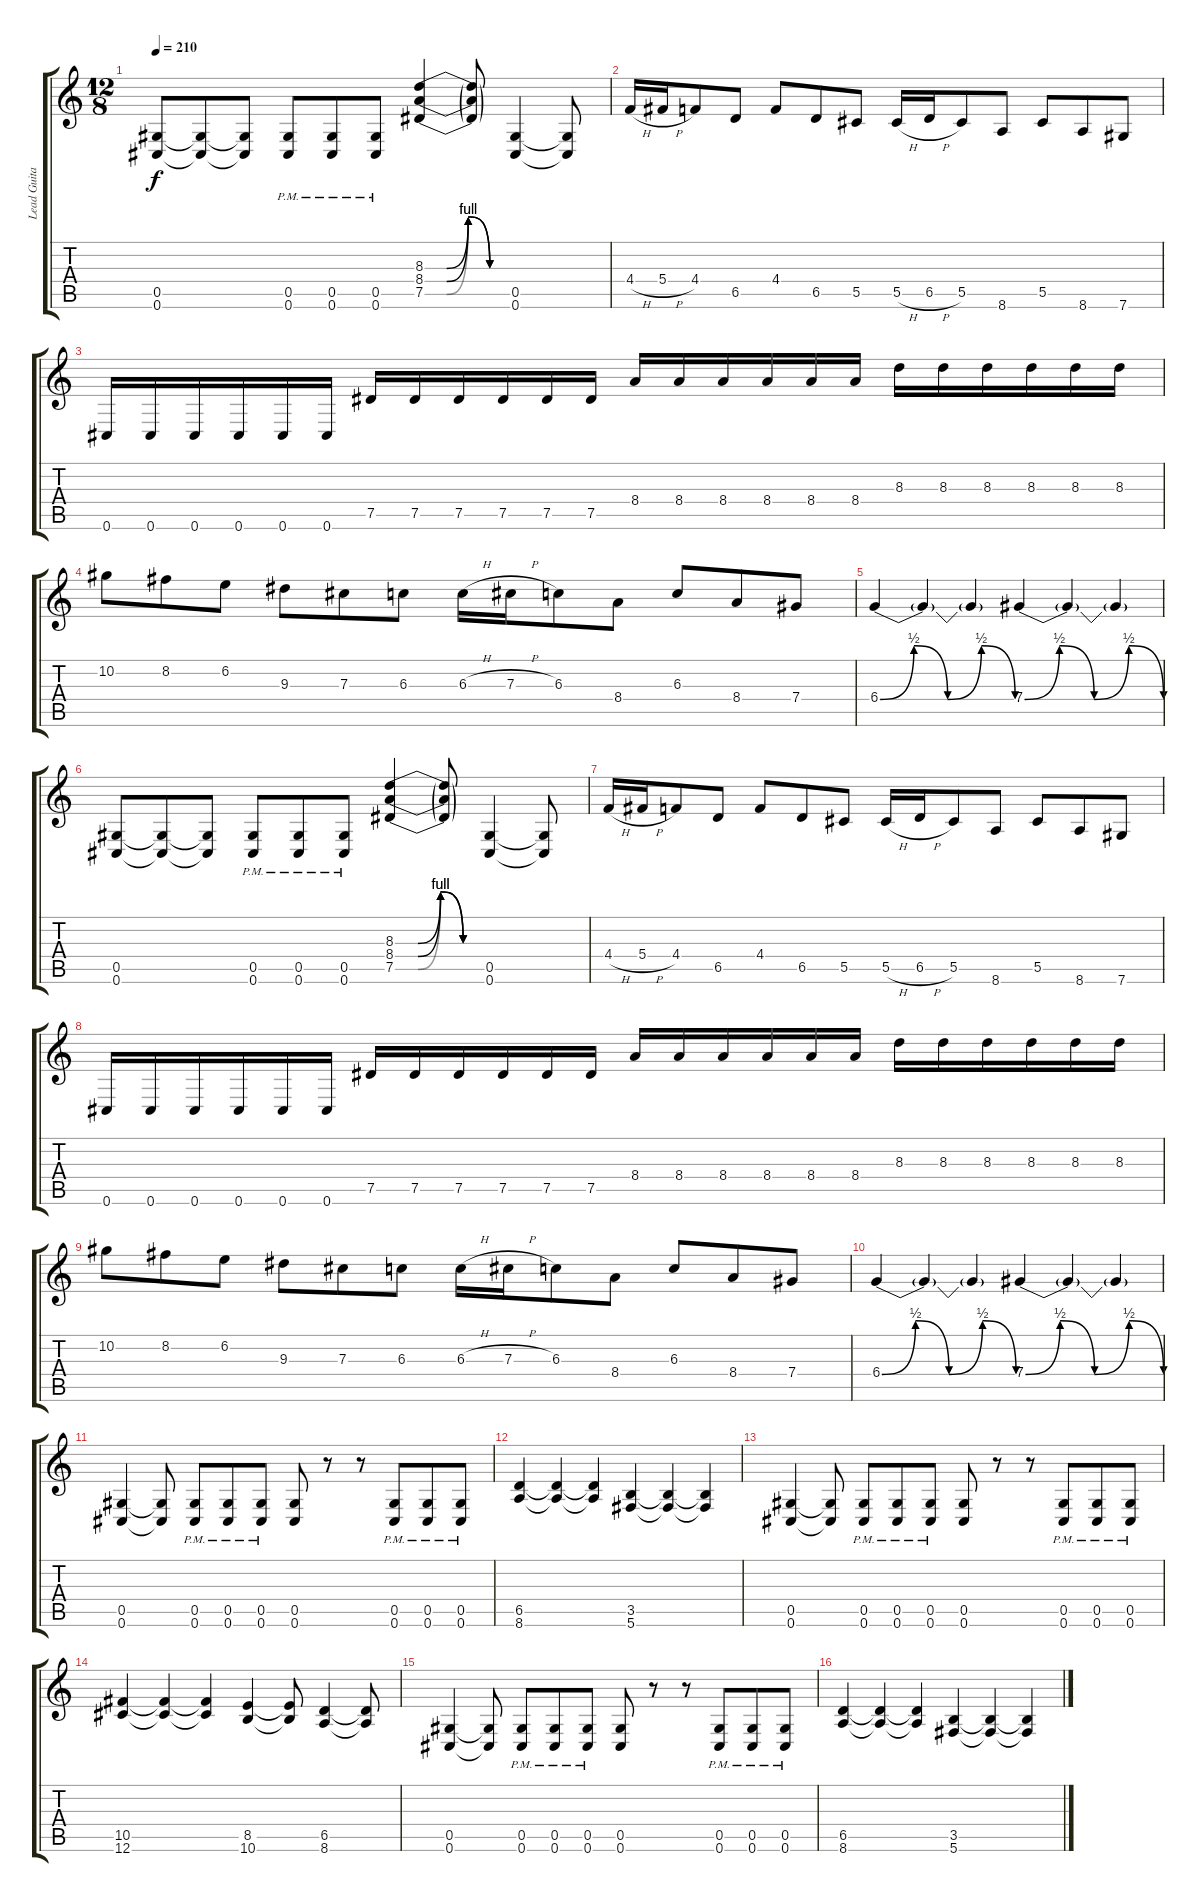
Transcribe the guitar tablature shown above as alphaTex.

\track ("Lead Guitar" "Lead Guita") {instrument distortionguitar bank 255}
\staff {score tabs}
\tuning (Eb4 Bb3 Gb3 Db3 Ab2 Db2) {hide}
\ts (12 8)
\tempo 210
\clef g2
\ks c
(0.5 0.6).8{dy f} (0.5{t} 0.6{t}).8 (0.5{t} 0.6{t}).8 (0.5{pm} 0.6{pm}).8 (0.5{pm} 0.6{pm}).8 (0.5{pm} 0.6{pm}).8 (8.3{be (custom 0 0 15 0 30 4 45 0 60 0)} 8.4{be (custom 0 0 15 0 30 4 45 0 60 0)} 7.5{be (custom 0 0 15 0 30 4 45 0 60 0)}).4 (8.3{t} 8.4{t} 7.5{t}).8 (0.5 0.6).4 (0.5{t} 0.6{t}).8 |
4.4{h}.16 5.4{h}.16 4.4.8 6.5.8 4.4.8 6.5.8 5.5.8 5.5{h}.16 6.5{h}.16 5.5.8 8.6.8 5.5.8 8.6.8 7.6.8 |
0.6.16 0.6.16 0.6.16 0.6.16 0.6.16 0.6.16 7.5.16 7.5.16 7.5.16 7.5.16 7.5.16 7.5.16 8.4.16 8.4.16 8.4.16 8.4.16 8.4.16 8.4.16 8.3.16 8.3.16 8.3.16 8.3.16 8.3.16 8.3.16 |
10.2.8 8.2.8 6.2.8 9.3.8 7.3.8 6.3.8 6.3{h}.16 7.3{h}.16 6.3.8 8.4.8 6.3.8 8.4.8 7.4.8 |
6.4{be (custom 0 0 15 2 30 0 45 2 60 0)}.4 6.4{t}.4 6.4{t}.4 7.4{be (custom 0 0 15 2 30 0 45 2 60 0)}.4 7.4{t}.4 7.4{t}.4 |
(0.5 0.6).8 (0.5{t} 0.6{t}).8 (0.5{t} 0.6{t}).8 (0.5{pm} 0.6{pm}).8 (0.5{pm} 0.6{pm}).8 (0.5{pm} 0.6{pm}).8 (8.3{be (custom 0 0 15 0 30 4 45 0 60 0)} 8.4{be (custom 0 0 15 0 30 4 45 0 60 0)} 7.5{be (custom 0 0 15 0 30 4 45 0 60 0)}).4 (8.3{t} 8.4{t} 7.5{t}).8 (0.5 0.6).4 (0.5{t} 0.6{t}).8 |
4.4{h}.16 5.4{h}.16 4.4.8 6.5.8 4.4.8 6.5.8 5.5.8 5.5{h}.16 6.5{h}.16 5.5.8 8.6.8 5.5.8 8.6.8 7.6.8 |
0.6.16 0.6.16 0.6.16 0.6.16 0.6.16 0.6.16 7.5.16 7.5.16 7.5.16 7.5.16 7.5.16 7.5.16 8.4.16 8.4.16 8.4.16 8.4.16 8.4.16 8.4.16 8.3.16 8.3.16 8.3.16 8.3.16 8.3.16 8.3.16 |
10.2.8 8.2.8 6.2.8 9.3.8 7.3.8 6.3.8 6.3{h}.16 7.3{h}.16 6.3.8 8.4.8 6.3.8 8.4.8 7.4.8 |
6.4{be (custom 0 0 15 2 30 0 45 2 60 0)}.4 6.4{t}.4 6.4{t}.4 7.4{be (custom 0 0 15 2 30 0 45 2 60 0)}.4 7.4{t}.4 7.4{t}.4 |
(0.5 0.6).4 (0.5{t} 0.6{t}).8 (0.5{pm} 0.6{pm}).8 (0.5{pm} 0.6{pm}).8 (0.5{pm} 0.6{pm}).8 (0.5 0.6).8 r.8 r.8 (0.5{pm} 0.6{pm}).8 (0.5{pm} 0.6{pm}).8 (0.5{pm} 0.6{pm}).8 |
(6.5 8.6).4 (6.5{t} 8.6{t}).4 (6.5{t} 8.6{t}).4 (3.5 5.6).4 (3.5{t} 5.6{t}).4 (3.5{t} 5.6{t}).4 |
(0.5 0.6).4 (0.5{t} 0.6{t}).8 (0.5{pm} 0.6{pm}).8 (0.5{pm} 0.6{pm}).8 (0.5{pm} 0.6{pm}).8 (0.5 0.6).8 r.8 r.8 (0.5{pm} 0.6{pm}).8 (0.5{pm} 0.6{pm}).8 (0.5{pm} 0.6{pm}).8 |
(10.5 12.6).4 (10.5{t} 12.6{t}).4 (10.5{t} 12.6{t}).4 (8.5 10.6).4 (8.5{t} 10.6{t}).8 (6.5 8.6).4 (6.5{t} 8.6{t}).8 |
(0.5 0.6).4 (0.5{t} 0.6{t}).8 (0.5{pm} 0.6{pm}).8 (0.5{pm} 0.6{pm}).8 (0.5{pm} 0.6{pm}).8 (0.5 0.6).8 r.8 r.8 (0.5{pm} 0.6{pm}).8 (0.5{pm} 0.6{pm}).8 (0.5{pm} 0.6{pm}).8 |
(6.5 8.6).4 (6.5{t} 8.6{t}).4 (6.5{t} 8.6{t}).4 (3.5 5.6).4 (3.5{t} 5.6{t}).4 (3.5{t} 5.6{t}).4
